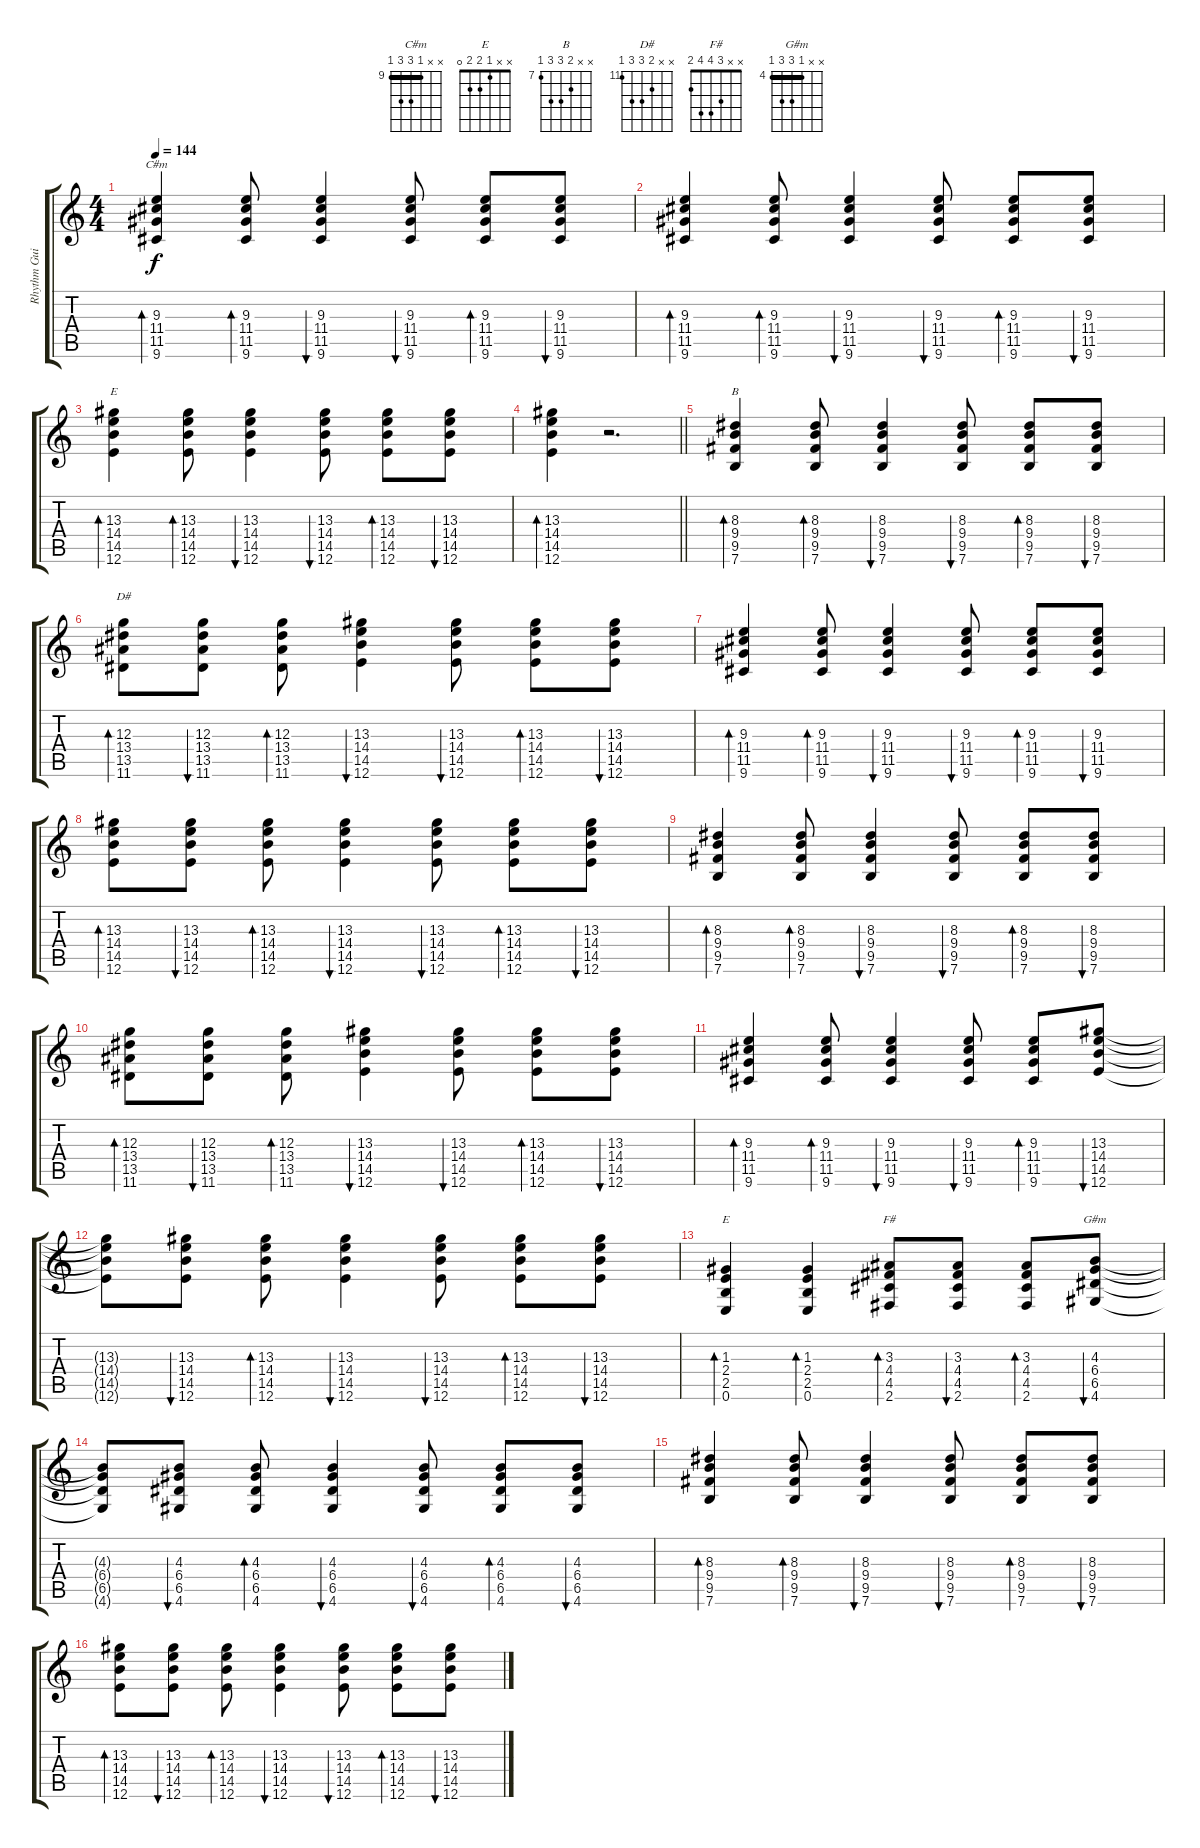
\track ("Rhythm Guitar" "Rhythm Gui") {instrument overdrivenguitar}
\staff {score tabs}
\tuning (E4 B3 G3 D3 A2 E2) {hide}
\chord ("C#m" x x 9 11 11 9) {firstfret 9 barre 9}
\chord ("E" x x 13 14 14 12) {firstfret 12}
\chord ("B" x x 8 9 9 7) {firstfret 7}
\chord ("D#" x x 12 13 13 11) {firstfret 11}
\chord ("E" x x 1 2 2 0)
\chord ("F#" x x 3 4 4 2)
\chord ("G#m" x x 4 6 6 4) {firstfret 4 barre 4}
\ts (4 4)
\tempo 144
\clef g2
\ks c
(9.3 11.4 11.5 9.6).4{bd 30 ch "C#m" dy f} (9.3 11.4 11.5 9.6).8{bd 30} (9.3 11.4 11.5 9.6).4{bu 30} (9.3 11.4 11.5 9.6).8{bu 30} (9.3 11.4 11.5 9.6).8{bd 30} (9.3 11.4 11.5 9.6).8{bu 30} |
(9.3 11.4 11.5 9.6).4{bd 30} (9.3 11.4 11.5 9.6).8{bd 30} (9.3 11.4 11.5 9.6).4{bu 30} (9.3 11.4 11.5 9.6).8{bu 30} (9.3 11.4 11.5 9.6).8{bd 30} (9.3 11.4 11.5 9.6).8{bu 30} |
(13.3 14.4 14.5 12.6).4{bd 30 ch "E"} (13.3 14.4 14.5 12.6).8{bd 30} (13.3 14.4 14.5 12.6).4{bu 30} (13.3 14.4 14.5 12.6).8{bu 30} (13.3 14.4 14.5 12.6).8{bd 30} (13.3 14.4 14.5 12.6).8{bu 30} |
\barLineRight lightlight
(13.3 14.4 14.5 12.6).4{bd 30} r.2{d} |
(8.3 9.4 9.5 7.6).4{bd 30 ch "B"} (8.3 9.4 9.5 7.6).8{bd 30} (8.3 9.4 9.5 7.6).4{bu 30} (8.3 9.4 9.5 7.6).8{bu 30} (8.3 9.4 9.5 7.6).8{bd 30} (8.3 9.4 9.5 7.6).8{bu 30} |
(12.3 13.4 13.5 11.6).8{bd 30 ch "D#"} (12.3 13.4 13.5 11.6).8{bu 30} (12.3 13.4 13.5 11.6).8{bd 30} (13.3 14.4 14.5 12.6).4{bu 30} (13.3 14.4 14.5 12.6).8{bu 30} (13.3 14.4 14.5 12.6).8{bd 30} (13.3 14.4 14.5 12.6).8{bu 30} |
(9.3 11.4 11.5 9.6).4{bd 30} (9.3 11.4 11.5 9.6).8{bd 30} (9.3 11.4 11.5 9.6).4{bu 30} (9.3 11.4 11.5 9.6).8{bu 30} (9.3 11.4 11.5 9.6).8{bd 30} (9.3 11.4 11.5 9.6).8{bu 30} |
(13.3 14.4 14.5 12.6).8{bd 30} (13.3 14.4 14.5 12.6).8{bu 30} (13.3 14.4 14.5 12.6).8{bd 30} (13.3 14.4 14.5 12.6).4{bu 30} (13.3 14.4 14.5 12.6).8{bu 30} (13.3 14.4 14.5 12.6).8{bd 30} (13.3 14.4 14.5 12.6).8{bu 30} |
(8.3 9.4 9.5 7.6).4{bd 30} (8.3 9.4 9.5 7.6).8{bd 30} (8.3 9.4 9.5 7.6).4{bu 30} (8.3 9.4 9.5 7.6).8{bu 30} (8.3 9.4 9.5 7.6).8{bd 30} (8.3 9.4 9.5 7.6).8{bu 30} |
(12.3 13.4 13.5 11.6).8{bd 30} (12.3 13.4 13.5 11.6).8{bu 30} (12.3 13.4 13.5 11.6).8{bd 30} (13.3 14.4 14.5 12.6).4{bu 30} (13.3 14.4 14.5 12.6).8{bu 30} (13.3 14.4 14.5 12.6).8{bd 30} (13.3 14.4 14.5 12.6).8{bu 30} |
(9.3 11.4 11.5 9.6).4{bd 30} (9.3 11.4 11.5 9.6).8{bd 30} (9.3 11.4 11.5 9.6).4{bu 30} (9.3 11.4 11.5 9.6).8{bu 30} (9.3 11.4 11.5 9.6).8{bd 30} (13.3 14.4 14.5 12.6).8{bu 30} |
(13.3{t} 14.4{t} 14.5{t} 12.6{t}).8 (13.3 14.4 14.5 12.6).8{bu 30} (13.3 14.4 14.5 12.6).8{bd 30} (13.3 14.4 14.5 12.6).4{bu 30} (13.3 14.4 14.5 12.6).8{bu 30} (13.3 14.4 14.5 12.6).8{bd 30} (13.3 14.4 14.5 12.6).8{bu 30} |
(1.3 2.4 2.5 0.6).4{bd 30 ch "E"} (1.3 2.4 2.5 0.6).4{bd 30} (3.3 4.4 4.5 2.6).8{bd 30 ch "F#"} (3.3 4.4 4.5 2.6).8{bu 30} (3.3 4.4 4.5 2.6).8{bd 30} (4.3 6.4 6.5 4.6).8{bu 30 ch "G#m"} |
(4.3{t} 6.4{t} 6.5{t} 4.6{t}).8 (4.3 6.4 6.5 4.6).8{bu 30} (4.3 6.4 6.5 4.6).8{bd 30} (4.3 6.4 6.5 4.6).4{bu 30} (4.3 6.4 6.5 4.6).8{bu 30} (4.3 6.4 6.5 4.6).8{bd 30} (4.3 6.4 6.5 4.6).8{bu 30} |
(8.3 9.4 9.5 7.6).4{bd 30} (8.3 9.4 9.5 7.6).8{bd 30} (8.3 9.4 9.5 7.6).4{bu 30} (8.3 9.4 9.5 7.6).8{bu 30} (8.3 9.4 9.5 7.6).8{bd 30} (8.3 9.4 9.5 7.6).8{bu 30} |
(13.3 14.4 14.5 12.6).8{bd 30} (13.3 14.4 14.5 12.6).8{bu 30} (13.3 14.4 14.5 12.6).8{bd 30} (13.3 14.4 14.5 12.6).4{bu 30} (13.3 14.4 14.5 12.6).8{bu 30} (13.3 14.4 14.5 12.6).8{bd 30} (13.3 14.4 14.5 12.6).8{bu 30}
